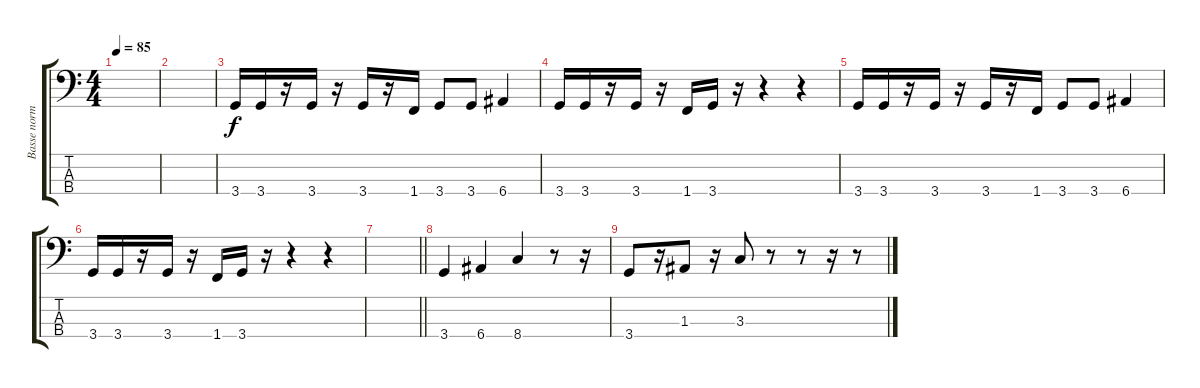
\track ("Basse normal" "Basse norm") {instrument electricbassfinger}
\staff {score tabs}
\tuning (G2 D2 A1 E1) {hide}
\ts (4 4)
\tempo 85
\clef f4
\ks c
|
|
3.4.16 3.4.16 r.16 3.4.16 r.16 3.4.16 r.16 1.4.16 3.4.8 3.4.8 6.4.4 |
3.4.16 3.4.16 r.16 3.4.16 r.16 1.4.16 3.4.16 r.16 r.4 r.4 |
3.4.16 3.4.16 r.16 3.4.16 r.16 3.4.16 r.16 1.4.16 3.4.8 3.4.8 6.4.4 |
3.4.16 3.4.16 r.16 3.4.16 r.16 1.4.16 3.4.16 r.16 r.4 r.4 |
\barLineRight lightlight
|
3.4.4 6.4.4 8.4.4 r.8 r.16 |
3.4.8 r.16 1.3.8 r.16 3.3.8 r.8 r.8 r.16 r.8
